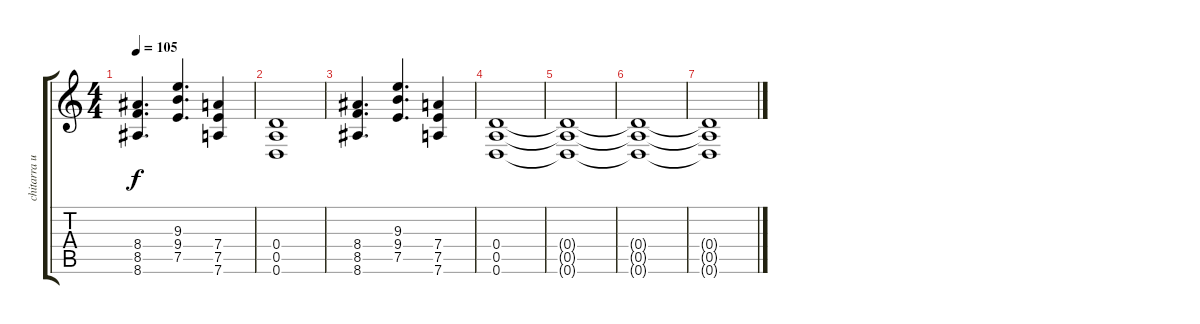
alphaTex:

\track ("chitarra uno" "chitarra u") {instrument electricguitarclean}
\staff {score tabs}
\tuning (E4 A3 G3 D3 A2 D2) {hide}
\ts (4 4)
\tempo 105
\clef g2
\ks c
(8.4 8.5 8.6).4{d dy f} (9.3 9.4 7.5).4{d} (7.4 7.5 7.6).4 |
(0.4 0.5 0.6).1 |
(8.4 8.5 8.6).4{d} (9.3 9.4 7.5).4{d} (7.4 7.5 7.6).4 |
(0.4 0.5 0.6).1 |
(0.4{t} 0.5{t} 0.6{t}).1 |
(0.4{t} 0.5{t} 0.6{t}).1 |
(0.4{t} 0.5{t} 0.6{t}).1
